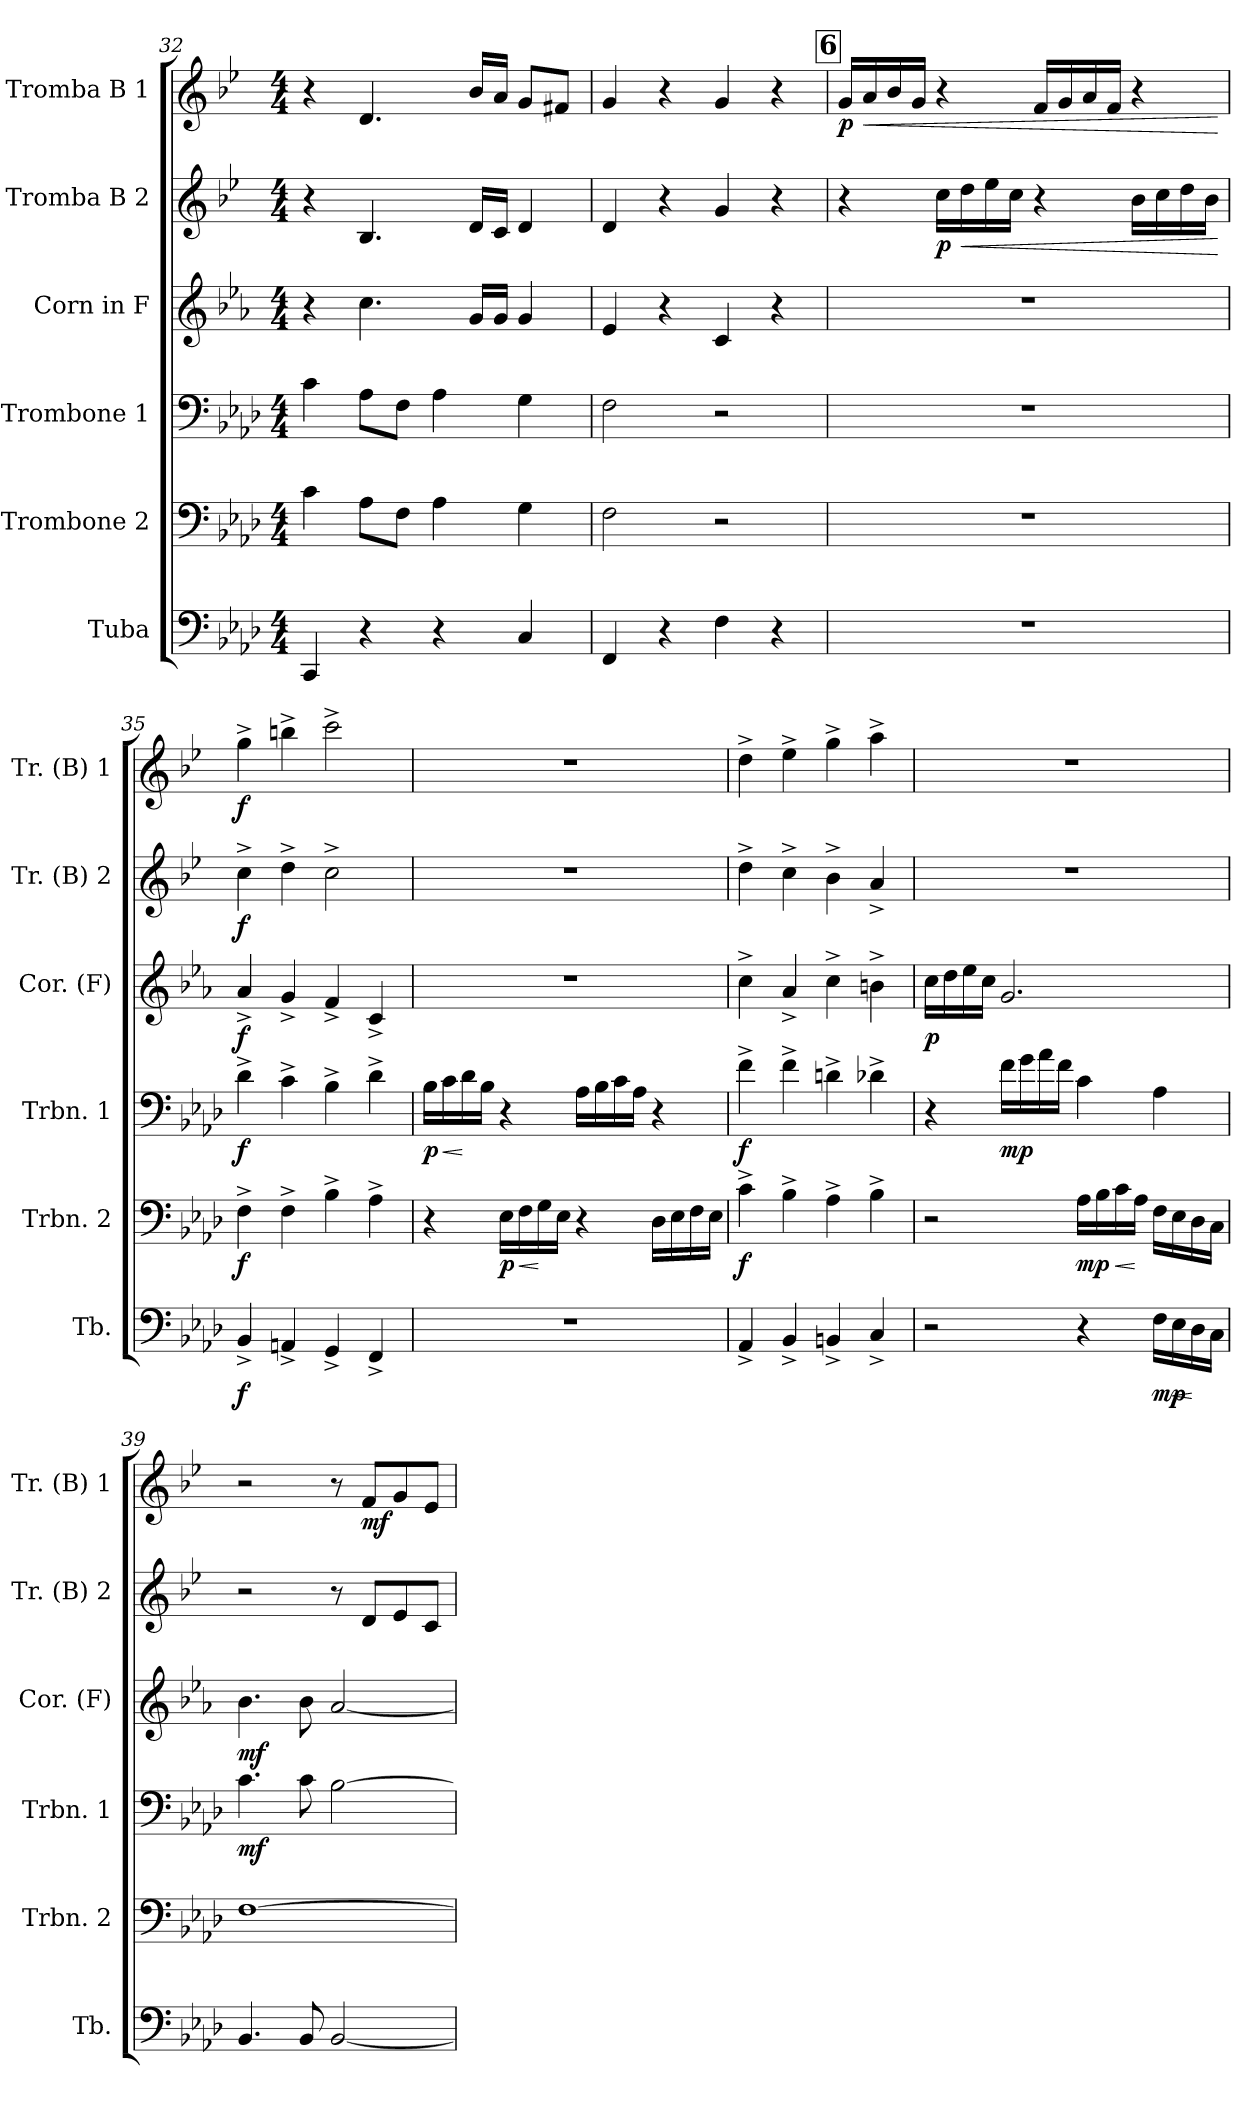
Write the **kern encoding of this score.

**kern	**dynam	**kern	**dynam	**kern	**dynam	**kern	**dynam	**kern	**dynam	**kern	**dynam
*part6	*part6	*part5	*part5	*part4	*part4	*part3	*part3	*part2	*part2	*part1	*part1
*staff6	*staff6	*staff5	*staff5	*staff4	*staff4	*staff3	*staff3	*staff2	*staff2	*staff1	*staff1
*I"Tuba	*	*I"Trombone 2	*	*I"Trombone 1	*	*I"Corn in F	*	*I"Tromba В 2	*	*I"Tromba В 1	*
*I'Tb.	*	*I'Trbn. 2	*	*I'Trbn. 1	*	*I'Cor. (F)	*	*I'Tr. (В) 2	*	*I'Tr. (В) 1	*
*clefF4	*	*clefF4	*	*clefF4	*	*clefG2	*	*clefG2	*	*clefG2	*
*	*	*	*	*	*	*ITrd4c7	*	*ITrd1c2	*	*ITrd1c2	*
*k[b-e-a-d-]	*	*k[b-e-a-d-]	*	*k[b-e-a-d-]	*	*k[b-e-a-d-]	*	*k[b-e-a-d-]	*	*k[b-e-a-d-]	*
*f:	*	*f:	*	*f:	*	*f:	*	*f:	*	*f:	*
*M4/4	*	*M4/4	*	*M4/4	*	*M4/4	*	*M4/4	*	*M4/4	*
=32	=32	=32	=32	=32	=32	=32	=32	=32	=32	=32	=32
4CC/	.	4c\	.	4c\	.	4r	.	4r	.	4r	.
4r	.	8A-\L	.	8A-\L	.	4.f\	.	4.A-/	.	4.c/	.
.	.	8F\J	.	8F\J	.	.	.	.	.	.	.
4r	.	4A-\	.	4A-\	.	.	.	.	.	.	.
.	.	.	.	.	.	16c/LL	.	16c/LL	.	16a-/LL	.
.	.	.	.	.	.	16c/JJ	.	16B-/JJ	.	16g/JJ	.
4C/	.	4G\	.	4G\	.	4c/	.	4c/	.	8f/L	.
.	.	.	.	.	.	.	.	.	.	8en/J	.
=33	=33	=33	=33	=33	=33	=33	=33	=33	=33	=33	=33
4FF/	.	2F\	.	2F\	.	4A-/	.	4c/	.	4f/	.
4r	.	.	.	.	.	4r	.	4r	.	4r	.
4F\	.	2r	.	2r	.	4F/	.	4f/	.	4f/	.
4r	.	.	.	.	.	4r	.	4r	.	4r	.
!!LO:LB:g=z
!!LO:REH:place=s1:a:t=6
=34	=34	=34	=34	=34	=34	=34	=34	=34	=34	=34	=34
!	!	!	!	!	!	!	!	!	!	!	!LO:DY:b
1r	.	1r	.	1r	.	1r	.	4r	.	16f/LL	p
!	!	!	!	!	!	!	!	!	!	!	!LO:HP:b
.	.	.	.	.	.	.	.	.	.	16g/	<
.	.	.	.	.	.	.	.	.	.	16a-/	.
.	.	.	.	.	.	.	.	.	.	16f/JJ	.
!	!	!	!	!	!	!	!	!	!LO:DY:b	!	!
.	.	.	.	.	.	.	.	16b-\LL	p	4r	.
!	!	!	!	!	!	!	!	!	!LO:HP:b	!	!
.	.	.	.	.	.	.	.	16cc\	<	.	.
.	.	.	.	.	.	.	.	16dd-\	.	.	.
.	.	.	.	.	.	.	.	16b-\JJ	.	.	.
.	.	.	.	.	.	.	.	4r	.	16e-/LL	.
.	.	.	.	.	.	.	.	.	.	16f/	.
.	.	.	.	.	.	.	.	.	.	16g/	.
.	.	.	.	.	.	.	.	.	.	16e-/JJ	.
.	.	.	.	.	.	.	.	16a-\LL	.	4r	.
.	.	.	.	.	.	.	.	16b-\	.	.	.
.	.	.	.	.	.	.	.	16cc\	.	.	.
.	.	.	.	.	.	.	.	16a-\JJ	.	.	.
.	.	.	.	.	.	.	.	.	[	.	[
=35	=35	=35	=35	=35	=35	=35	=35	=35	=35	=35	=35
!	!LO:DY:b	!	!LO:DY:b	!	!LO:DY:b	!	!LO:DY:b	!	!LO:DY:b	!	!LO:DY:b
4BB-^</	f	4F^>\	f	4d-^>\	f	4d-^</	f	4b-^>\	f	4ff^>\	f
4AAn^</	.	4F^>\	.	4c^>\	.	4c^</	.	4cc^>\	.	4aan^>\	.
4GG^</	.	4B-^>\	.	4B-^>\	.	4B-^</	.	2b-^>\	.	2bb-^>\	.
4FF^</	.	4A-^>\	.	4d-^>\	.	4F^</	.	.	.	.	.
=36	=36	=36	=36	=36	=36	=36	=36	=36	=36	=36	=36
!	!	!	!	!	!LO:DY:b	!	!	!	!	!	!
1r	.	4r	.	16B-\LL	p	1r	.	1r	.	1r	.
!	!	!	!	!	!LO:HP:b	!	!	!	!	!	!
.	.	.	.	16c\	<	.	.	.	.	.	.
.	.	.	.	16d-\	[	.	.	.	.	.	.
.	.	.	.	16B-\JJ	.	.	.	.	.	.	.
!	!	!	!LO:DY:b	!	!	!	!	!	!	!	!
.	.	16E-\LL	p	4r	.	.	.	.	.	.	.
!	!	!	!LO:HP:b	!	!	!	!	!	!	!	!
.	.	16F\	<	.	.	.	.	.	.	.	.
.	.	16G\	[	.	.	.	.	.	.	.	.
.	.	16E-\JJ	.	.	.	.	.	.	.	.	.
.	.	4r	.	16A-\LL	.	.	.	.	.	.	.
.	.	.	.	16B-\	.	.	.	.	.	.	.
.	.	.	.	16c\	.	.	.	.	.	.	.
.	.	.	.	16A-\JJ	.	.	.	.	.	.	.
.	.	16D-\LL	.	4r	.	.	.	.	.	.	.
.	.	16E-\	.	.	.	.	.	.	.	.	.
.	.	16F\	.	.	.	.	.	.	.	.	.
.	.	16E-\JJ	.	.	.	.	.	.	.	.	.
=37	=37	=37	=37	=37	=37	=37	=37	=37	=37	=37	=37
!	!	!	!LO:DY:b	!	!LO:DY:b	!	!	!	!	!	!
4AA-^</	.	4c^>\	f	4f^>\	f	4f^>\	.	4cc^>\	.	4cc^>\	.
4BB-^</	.	4B-^>\	.	4f^>\	.	4d-^</	.	4b-^>\	.	4dd-^>\	.
4BBn^</	.	4A-^>\	.	4dn^>\	.	4f^>\	.	4a-^>\	.	4ff^>\	.
4C^</	.	4B-^>\	.	4d-X^>\	.	4en^>\	.	4g^</	.	4gg^>\	.
!!LO:PB:g=z
=38	=38	=38	=38	=38	=38	=38	=38	=38	=38	=38	=38
!	!	!	!	!	!	!	!LO:DY:b	!	!	!	!
2r	.	2r	.	4r	.	16f\LL	p	1r	.	1r	.
.	.	.	.	.	.	16g\	.	.	.	.	.
.	.	.	.	.	.	16a-\	.	.	.	.	.
.	.	.	.	.	.	16f\JJ	.	.	.	.	.
!	!	!	!	!	!LO:DY:b	!	!	!	!	!	!
.	.	.	.	16f\LL	mp	2.c/	.	.	.	.	.
.	.	.	.	16g\	.	.	.	.	.	.	.
.	.	.	.	16a-\	.	.	.	.	.	.	.
.	.	.	.	16f\JJ	.	.	.	.	.	.	.
!	!	!	!LO:DY:b	!	!	!	!	!	!	!	!
4r	.	16A-\LL	mp	4c\	.	.	.	.	.	.	.
.	.	16B-\	.	.	.	.	.	.	.	.	.
!	!	!	!LO:HP:b	!	!	!	!	!	!	!	!
.	.	16c\	<	.	.	.	.	.	.	.	.
.	.	16A-\JJ	[	.	.	.	.	.	.	.	.
!	!LO:DY:b	!	!	!	!	!	!	!	!	!	!
16F\LL	mp	16F\LL	.	4A-\	.	.	.	.	.	.	.
!	!LO:HP:b	!	!	!	!	!	!	!	!	!	!
16E-\	<	16E-\	.	.	.	.	.	.	.	.	.
16D-\	[	16D-\	.	.	.	.	.	.	.	.	.
16C\JJ	.	16C\JJ	.	.	.	.	.	.	.	.	.
=39	=39	=39	=39	=39	=39	=39	=39	=39	=39	=39	=39
!	!	!	!	!	!LO:DY:b	!	!LO:DY:b	!	!	!	!
4.BB-/	.	[1F	.	4.c\	mf	4.e-\	mf	2r	.	2r	.
8BB-/	.	.	.	8c\	.	8e-\	.	.	.	.	.
[2BB-/	.	.	.	[2B-\	.	[2d-/	.	8r	.	8r	.
!	!	!	!	!	!	!	!	!	!	!	!LO:DY:b
.	.	.	.	.	.	.	.	8c/L	.	8e-/L	mf
.	.	.	.	.	.	.	.	8d-/	.	8f/	.
.	.	.	.	.	.	.	.	8B-/J	.	8d-/J	.
=	=	=	=	=	=	=	=	=	=	=	=
*-	*-	*-	*-	*-	*-	*-	*-	*-	*-	*-	*-
